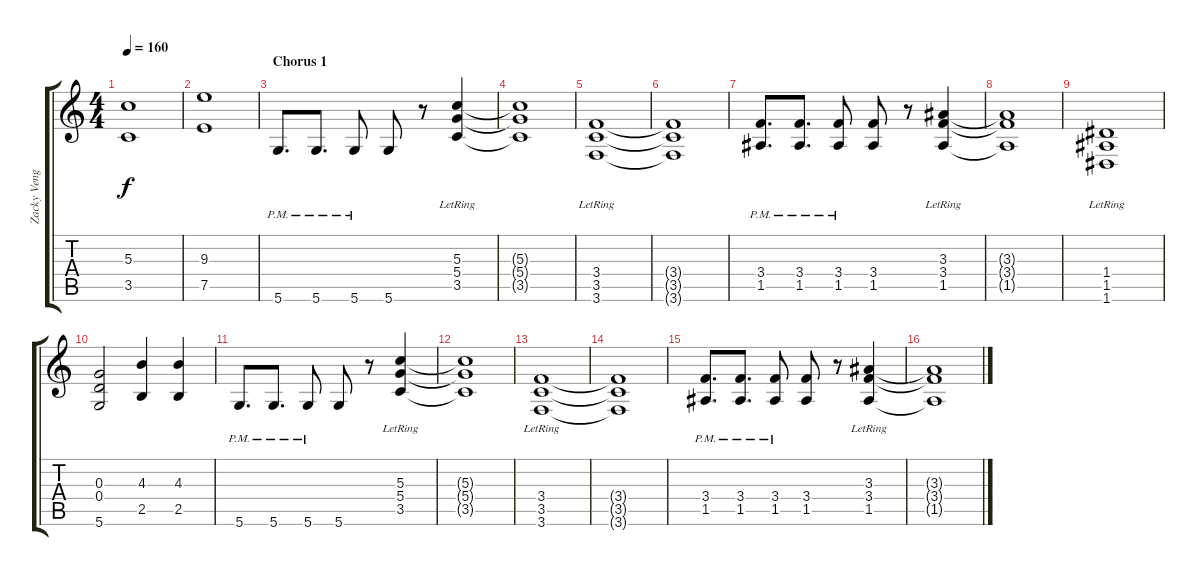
\track ("Zacky Vengeance" "Zacky Veng") {instrument overdrivenguitar}
\staff {score tabs}
\tuning (E4 B3 G3 D3 A2 D2) {hide}
\ts (4 4)
\tempo 160
\clef g2
\ks c
(5.3 3.5).1{dy f} |
(9.3 7.5).1 |
\section ("" "Chorus 1")
5.6{pm}.8{d} 5.6{pm}.8{d} 5.6{pm}.8 5.6.8 r.8 (5.3{lr} 5.4{lr} 3.5{lr}).4 |
(5.3{t} 5.4{t} 3.5{t}).1 |
(3.4{lr} 3.5{lr} 3.6{lr}).1 |
(3.4{t} 3.5{t} 3.6{t}).1 |
(3.4 1.5{pm}).8{d} (3.4 1.5{pm}).8{d} (3.4 1.5{pm}).8 (3.4 1.5).8 r.8 (3.3{lr} 3.4{lr} 1.5{lr}).4 |
(3.3{t} 3.4{t} 1.5{t}).1 |
(1.4{lr} 1.5{lr} 1.6{lr}).1 |
(0.3 0.4 5.6).2 (4.3 2.5).4 (4.3 2.5).4 |
5.6{pm}.8{d} 5.6{pm}.8{d} 5.6{pm}.8 5.6.8 r.8 (5.3{lr} 5.4{lr} 3.5{lr}).4 |
(5.3{t} 5.4{t} 3.5{t}).1 |
(3.4{lr} 3.5{lr} 3.6{lr}).1 |
(3.4{t} 3.5{t} 3.6{t}).1 |
(3.4 1.5{pm}).8{d} (3.4 1.5{pm}).8{d} (3.4 1.5{pm}).8 (3.4 1.5).8 r.8 (3.3{lr} 3.4{lr} 1.5{lr}).4 |
(3.3{t} 3.4{t} 1.5{t}).1
